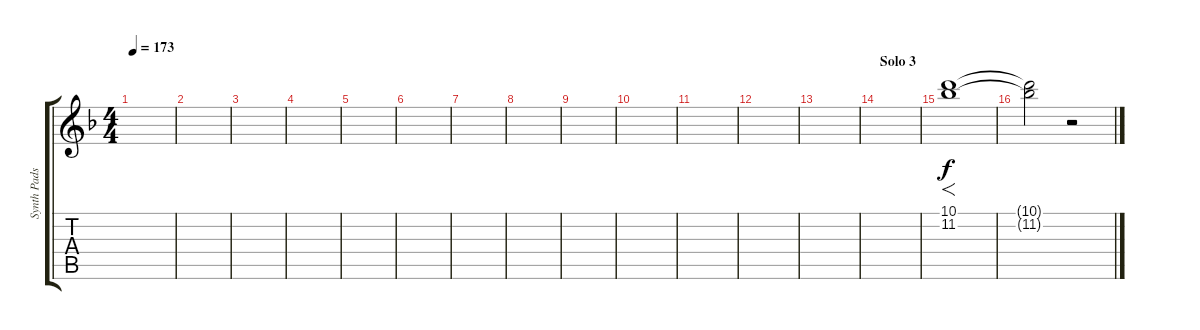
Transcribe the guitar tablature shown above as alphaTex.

\track ("Synth Pads" "Synth Pads") {instrument pad7halo}
\staff {score tabs}
\tuning (E5 B4 G4 D4 A3 E3) {hide}
\ts (4 4)
\tempo 173
\clef g2
\ks dminor
|
|
|
|
|
|
|
|
|
|
|
|
|
\section ("" "Solo 3")
|
(10.1 11.2).1{f dy f volume 8 instrument stringensemble1} |
(10.1{t} 11.2{t}).2 r.2
